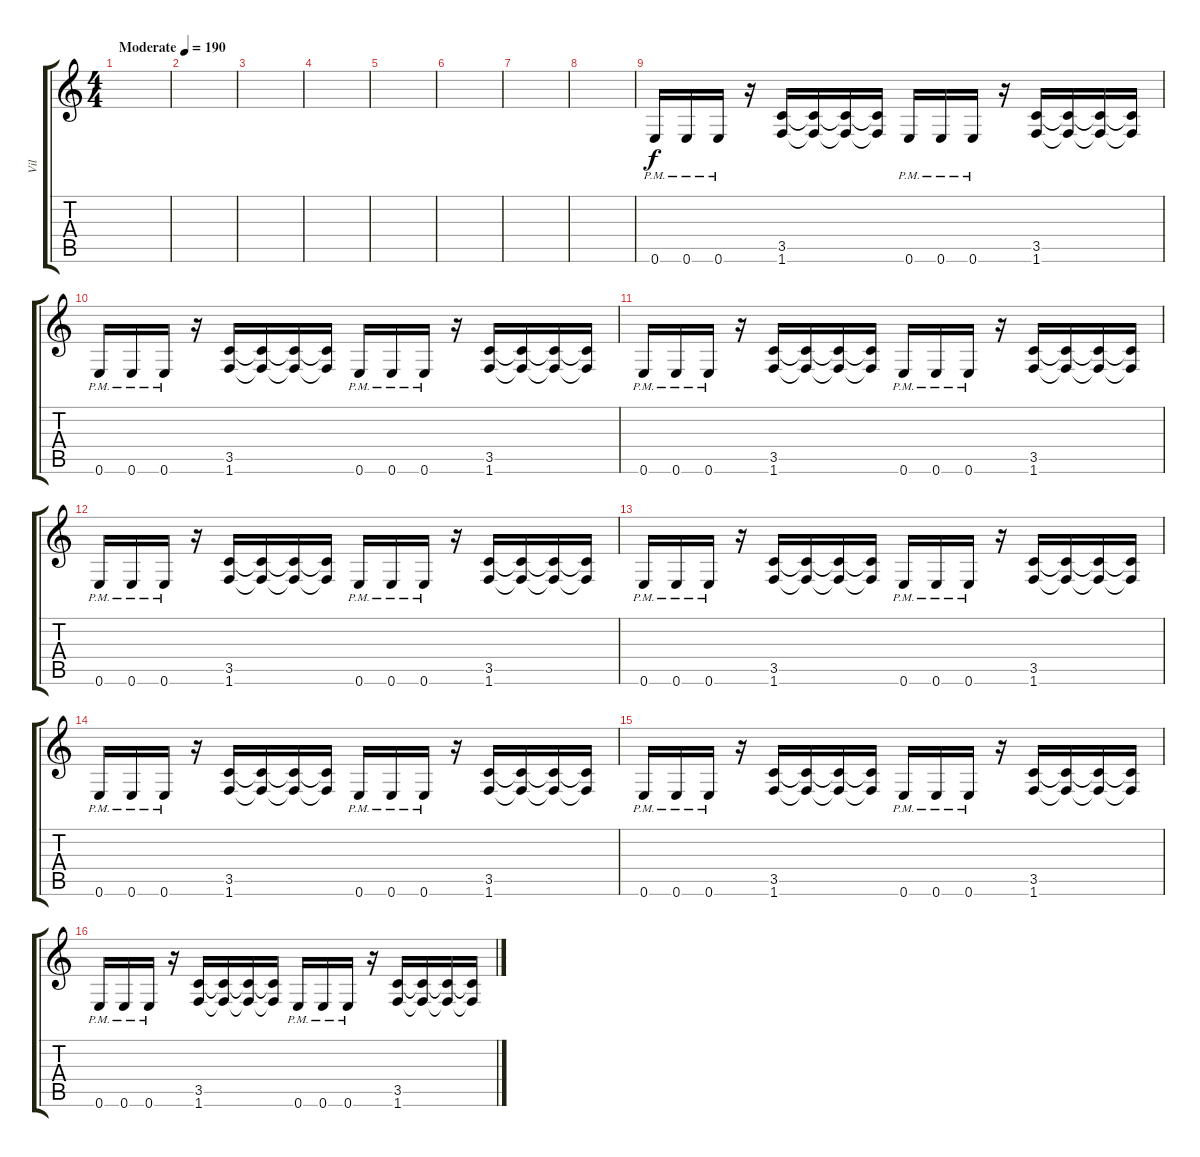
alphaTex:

\track ("Vil" "Vil") {instrument overdrivenguitar}
\staff {score tabs}
\tuning (E4 B3 G3 D3 A2 E2) {hide}
\ts (4 4)
\tempo (190 "Moderate")
\clef g2
\ks c
|
|
|
|
|
|
|
|
0.6{pm}.16 0.6{pm}.16 0.6{pm}.16 r.16 (3.5 1.6).16 (3.5{t} 1.6{t}).16 (3.5{t} 1.6{t}).16 (3.5{t} 1.6{t}).16 0.6{pm}.16 0.6{pm}.16 0.6{pm}.16 r.16 (3.5 1.6).16 (3.5{t} 1.6{t}).16 (3.5{t} 1.6{t}).16 (3.5{t} 1.6{t}).16 |
0.6{pm}.16 0.6{pm}.16 0.6{pm}.16 r.16 (3.5 1.6).16 (3.5{t} 1.6{t}).16 (3.5{t} 1.6{t}).16 (3.5{t} 1.6{t}).16 0.6{pm}.16 0.6{pm}.16 0.6{pm}.16 r.16 (3.5 1.6).16 (3.5{t} 1.6{t}).16 (3.5{t} 1.6{t}).16 (3.5{t} 1.6{t}).16 |
0.6{pm}.16 0.6{pm}.16 0.6{pm}.16 r.16 (3.5 1.6).16 (3.5{t} 1.6{t}).16 (3.5{t} 1.6{t}).16 (3.5{t} 1.6{t}).16 0.6{pm}.16 0.6{pm}.16 0.6{pm}.16 r.16 (3.5 1.6).16 (3.5{t} 1.6{t}).16 (3.5{t} 1.6{t}).16 (3.5{t} 1.6{t}).16 |
0.6{pm}.16 0.6{pm}.16 0.6{pm}.16 r.16 (3.5 1.6).16 (3.5{t} 1.6{t}).16 (3.5{t} 1.6{t}).16 (3.5{t} 1.6{t}).16 0.6{pm}.16 0.6{pm}.16 0.6{pm}.16 r.16 (3.5 1.6).16 (3.5{t} 1.6{t}).16 (3.5{t} 1.6{t}).16 (3.5{t} 1.6{t}).16 |
0.6{pm}.16 0.6{pm}.16 0.6{pm}.16 r.16 (3.5 1.6).16 (3.5{t} 1.6{t}).16 (3.5{t} 1.6{t}).16 (3.5{t} 1.6{t}).16 0.6{pm}.16 0.6{pm}.16 0.6{pm}.16 r.16 (3.5 1.6).16 (3.5{t} 1.6{t}).16 (3.5{t} 1.6{t}).16 (3.5{t} 1.6{t}).16 |
0.6{pm}.16 0.6{pm}.16 0.6{pm}.16 r.16 (3.5 1.6).16 (3.5{t} 1.6{t}).16 (3.5{t} 1.6{t}).16 (3.5{t} 1.6{t}).16 0.6{pm}.16 0.6{pm}.16 0.6{pm}.16 r.16 (3.5 1.6).16 (3.5{t} 1.6{t}).16 (3.5{t} 1.6{t}).16 (3.5{t} 1.6{t}).16 |
0.6{pm}.16 0.6{pm}.16 0.6{pm}.16 r.16 (3.5 1.6).16 (3.5{t} 1.6{t}).16 (3.5{t} 1.6{t}).16 (3.5{t} 1.6{t}).16 0.6{pm}.16 0.6{pm}.16 0.6{pm}.16 r.16 (3.5 1.6).16 (3.5{t} 1.6{t}).16 (3.5{t} 1.6{t}).16 (3.5{t} 1.6{t}).16 |
0.6{pm}.16 0.6{pm}.16 0.6{pm}.16 r.16 (3.5 1.6).16 (3.5{t} 1.6{t}).16 (3.5{t} 1.6{t}).16 (3.5{t} 1.6{t}).16 0.6{pm}.16 0.6{pm}.16 0.6{pm}.16 r.16 (3.5 1.6).16 (3.5{t} 1.6{t}).16 (3.5{t} 1.6{t}).16 (3.5{t} 1.6{t}).16
